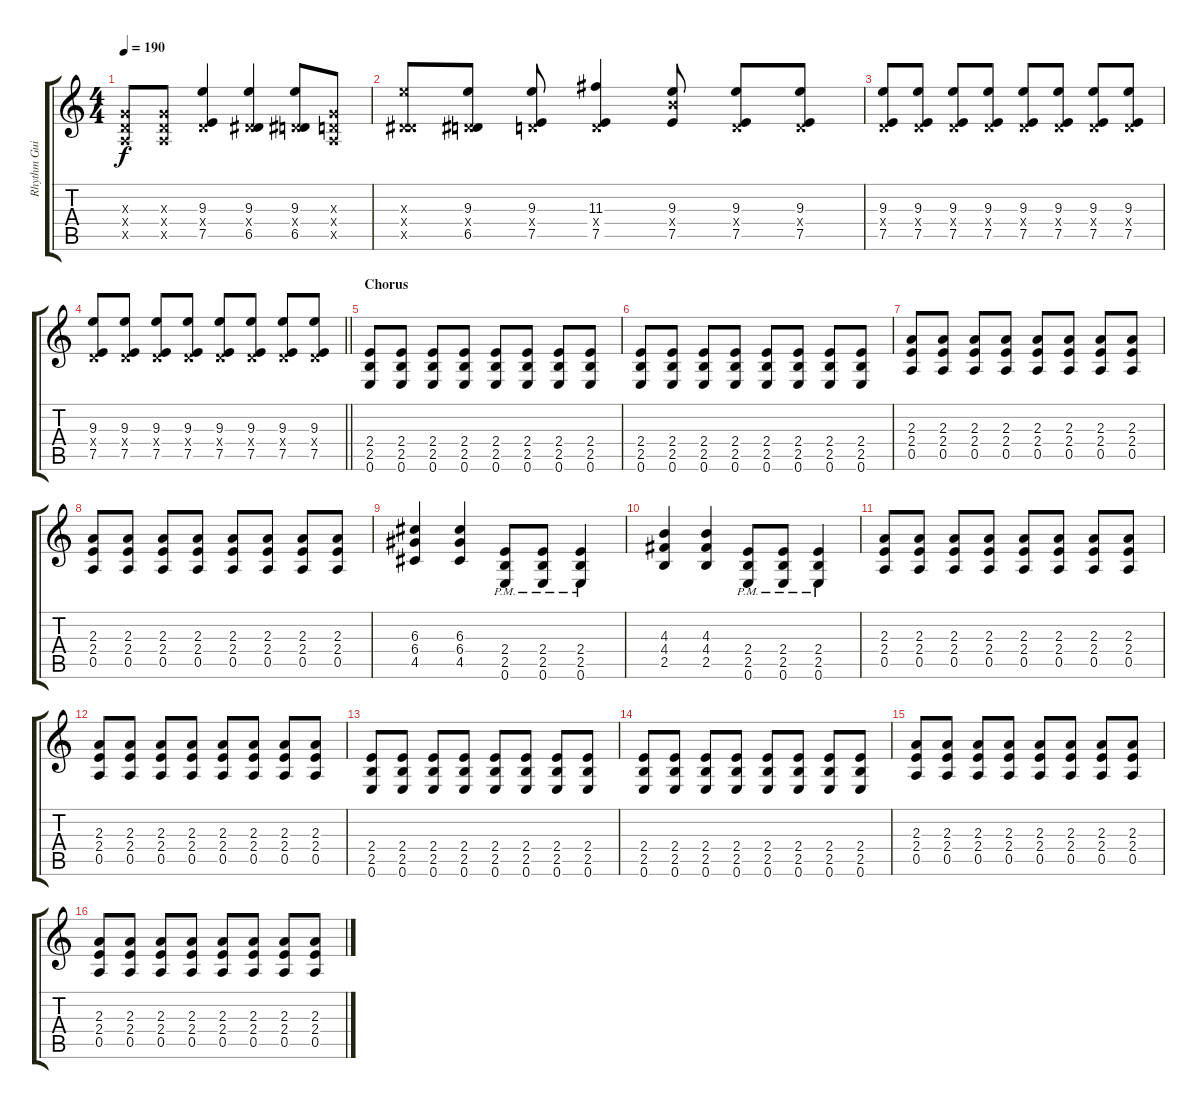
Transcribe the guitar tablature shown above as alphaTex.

\track ("Rhythm Guitar" "Rhythm Gui") {instrument distortionguitar}
\staff {score tabs}
\tuning (E4 B3 G3 D3 A2 E2) {hide}
\ts (4 4)
\tempo 190
\clef g2
\ks c
(0.3{x} 0.4{x} 0.5{x}).8{dy f} (0.3{x} 0.4{x} 0.5{x}).8 (9.3 0.4{x} 7.5).4 (9.3 0.4{x} 6.5).4 (9.3 0.4{x} 6.5).8 (0.3{x} 0.4{x} 0.5{x}).8 |
(9.3{x} 0.4{x} 6.5{x}).8 (9.3 0.4{x} 6.5).8 (9.3 0.4{x} 7.5).8 (11.3 0.4{x} 7.5).4 (9.3 9.4{x} 7.5).8 (9.3 0.4{x} 7.5).8 (9.3 0.4{x} 7.5).8 |
(9.3 0.4{x} 7.5).8 (9.3 0.4{x} 7.5).8 (9.3 0.4{x} 7.5).8 (9.3 0.4{x} 7.5).8 (9.3 0.4{x} 7.5).8 (9.3 0.4{x} 7.5).8 (9.3 0.4{x} 7.5).8 (9.3 0.4{x} 7.5).8 |
\barLineRight lightlight
(9.3 0.4{x} 7.5).8 (9.3 0.4{x} 7.5).8 (9.3 0.4{x} 7.5).8 (9.3 0.4{x} 7.5).8 (9.3 0.4{x} 7.5).8 (9.3 0.4{x} 7.5).8 (9.3 0.4{x} 7.5).8 (9.3 0.4{x} 7.5).8 |
\section ("" "Chorus")
(2.4 2.5 0.6).8 (2.4 2.5 0.6).8 (2.4 2.5 0.6).8 (2.4 2.5 0.6).8 (2.4 2.5 0.6).8 (2.4 2.5 0.6).8 (2.4 2.5 0.6).8 (2.4 2.5 0.6).8 |
(2.4 2.5 0.6).8 (2.4 2.5 0.6).8 (2.4 2.5 0.6).8 (2.4 2.5 0.6).8 (2.4 2.5 0.6).8 (2.4 2.5 0.6).8 (2.4 2.5 0.6).8 (2.4 2.5 0.6).8 |
(2.3 2.4 0.5).8 (2.3 2.4 0.5).8 (2.3 2.4 0.5).8 (2.3 2.4 0.5).8 (2.3 2.4 0.5).8 (2.3 2.4 0.5).8 (2.3 2.4 0.5).8 (2.3 2.4 0.5).8 |
(2.3 2.4 0.5).8 (2.3 2.4 0.5).8 (2.3 2.4 0.5).8 (2.3 2.4 0.5).8 (2.3 2.4 0.5).8 (2.3 2.4 0.5).8 (2.3 2.4 0.5).8 (2.3 2.4 0.5).8 |
(6.3 6.4 4.5).4 (6.3 6.4 4.5).4 (2.4{pm} 2.5{pm} 0.6{pm}).8 (2.4{pm} 2.5{pm} 0.6{pm}).8 (2.4{pm} 2.5{pm} 0.6{pm}).4 |
(4.3 4.4 2.5).4 (4.3 4.4 2.5).4 (2.4{pm} 2.5{pm} 0.6{pm}).8 (2.4{pm} 2.5{pm} 0.6{pm}).8 (2.4{pm} 2.5{pm} 0.6{pm}).4 |
(2.3 2.4 0.5).8 (2.3 2.4 0.5).8 (2.3 2.4 0.5).8 (2.3 2.4 0.5).8 (2.3 2.4 0.5).8 (2.3 2.4 0.5).8 (2.3 2.4 0.5).8 (2.3 2.4 0.5).8 |
(2.3 2.4 0.5).8 (2.3 2.4 0.5).8 (2.3 2.4 0.5).8 (2.3 2.4 0.5).8 (2.3 2.4 0.5).8 (2.3 2.4 0.5).8 (2.3 2.4 0.5).8 (2.3 2.4 0.5).8 |
(2.4 2.5 0.6).8 (2.4 2.5 0.6).8 (2.4 2.5 0.6).8 (2.4 2.5 0.6).8 (2.4 2.5 0.6).8 (2.4 2.5 0.6).8 (2.4 2.5 0.6).8 (2.4 2.5 0.6).8 |
(2.4 2.5 0.6).8 (2.4 2.5 0.6).8 (2.4 2.5 0.6).8 (2.4 2.5 0.6).8 (2.4 2.5 0.6).8 (2.4 2.5 0.6).8 (2.4 2.5 0.6).8 (2.4 2.5 0.6).8 |
(2.3 2.4 0.5).8 (2.3 2.4 0.5).8 (2.3 2.4 0.5).8 (2.3 2.4 0.5).8 (2.3 2.4 0.5).8 (2.3 2.4 0.5).8 (2.3 2.4 0.5).8 (2.3 2.4 0.5).8 |
(2.3 2.4 0.5).8 (2.3 2.4 0.5).8 (2.3 2.4 0.5).8 (2.3 2.4 0.5).8 (2.3 2.4 0.5).8 (2.3 2.4 0.5).8 (2.3 2.4 0.5).8 (2.3 2.4 0.5).8
